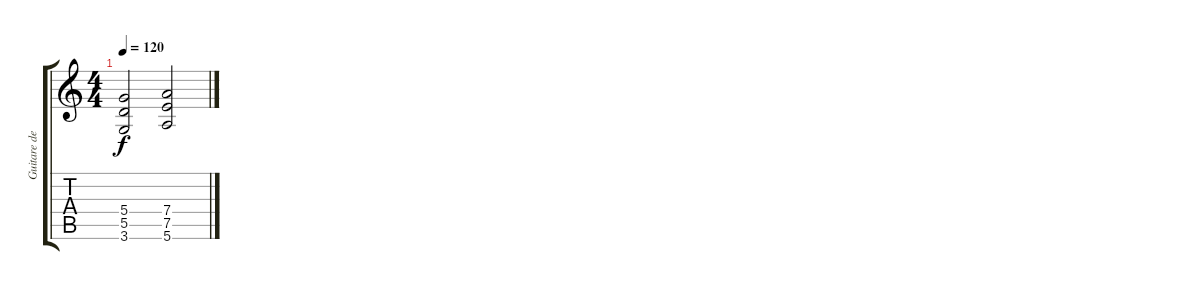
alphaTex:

\track ("Guitare de fin" "Guitare de") {instrument acousticguitarnylon}
\staff {score tabs}
\tuning (E4 B3 G3 D3 A2 E2) {hide}
\ts (4 4)
\tempo 120
\clef g2
\ks c
(5.4 5.5 3.6).2{dy f} (7.4 7.5 5.6).2
